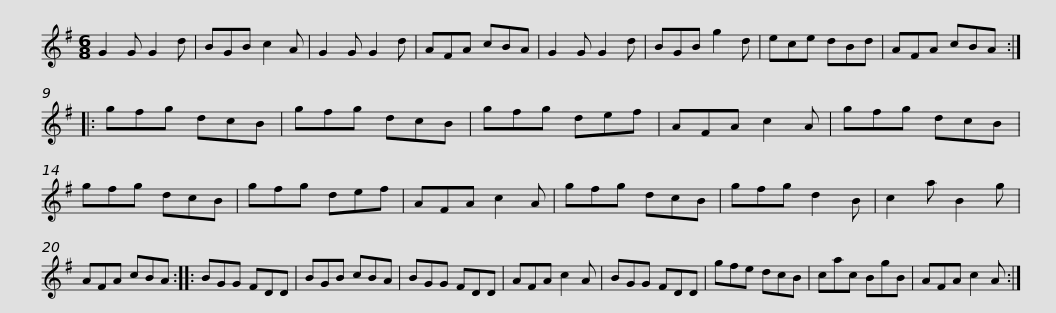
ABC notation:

X:1
L:1/8
M:6/8
I:linebreak $
K:G
V:1 treble
V:1
 G2 G G2 d | BGB c2 A | G2 G G2 d | AFA cBA | G2 G G2 d | %5
 BGB g2 d | ece dBd | AFA cBA ::$ gfg dcB | gfg dcB | %10
 gfg def | AFA c2 A | gfg dcB | gfg dcB | gfg def |$ %15
 AFA c2 A | gfg dcB | gfg d2 B | c2 a B2 g | AFA cBA :: %20
 BGG FDD | BGB cBA | BGG FDD |$ AFA c2 A | BGG FDD | %25
 gfe dcB | cac BgB | AFA c2 A :| %28
